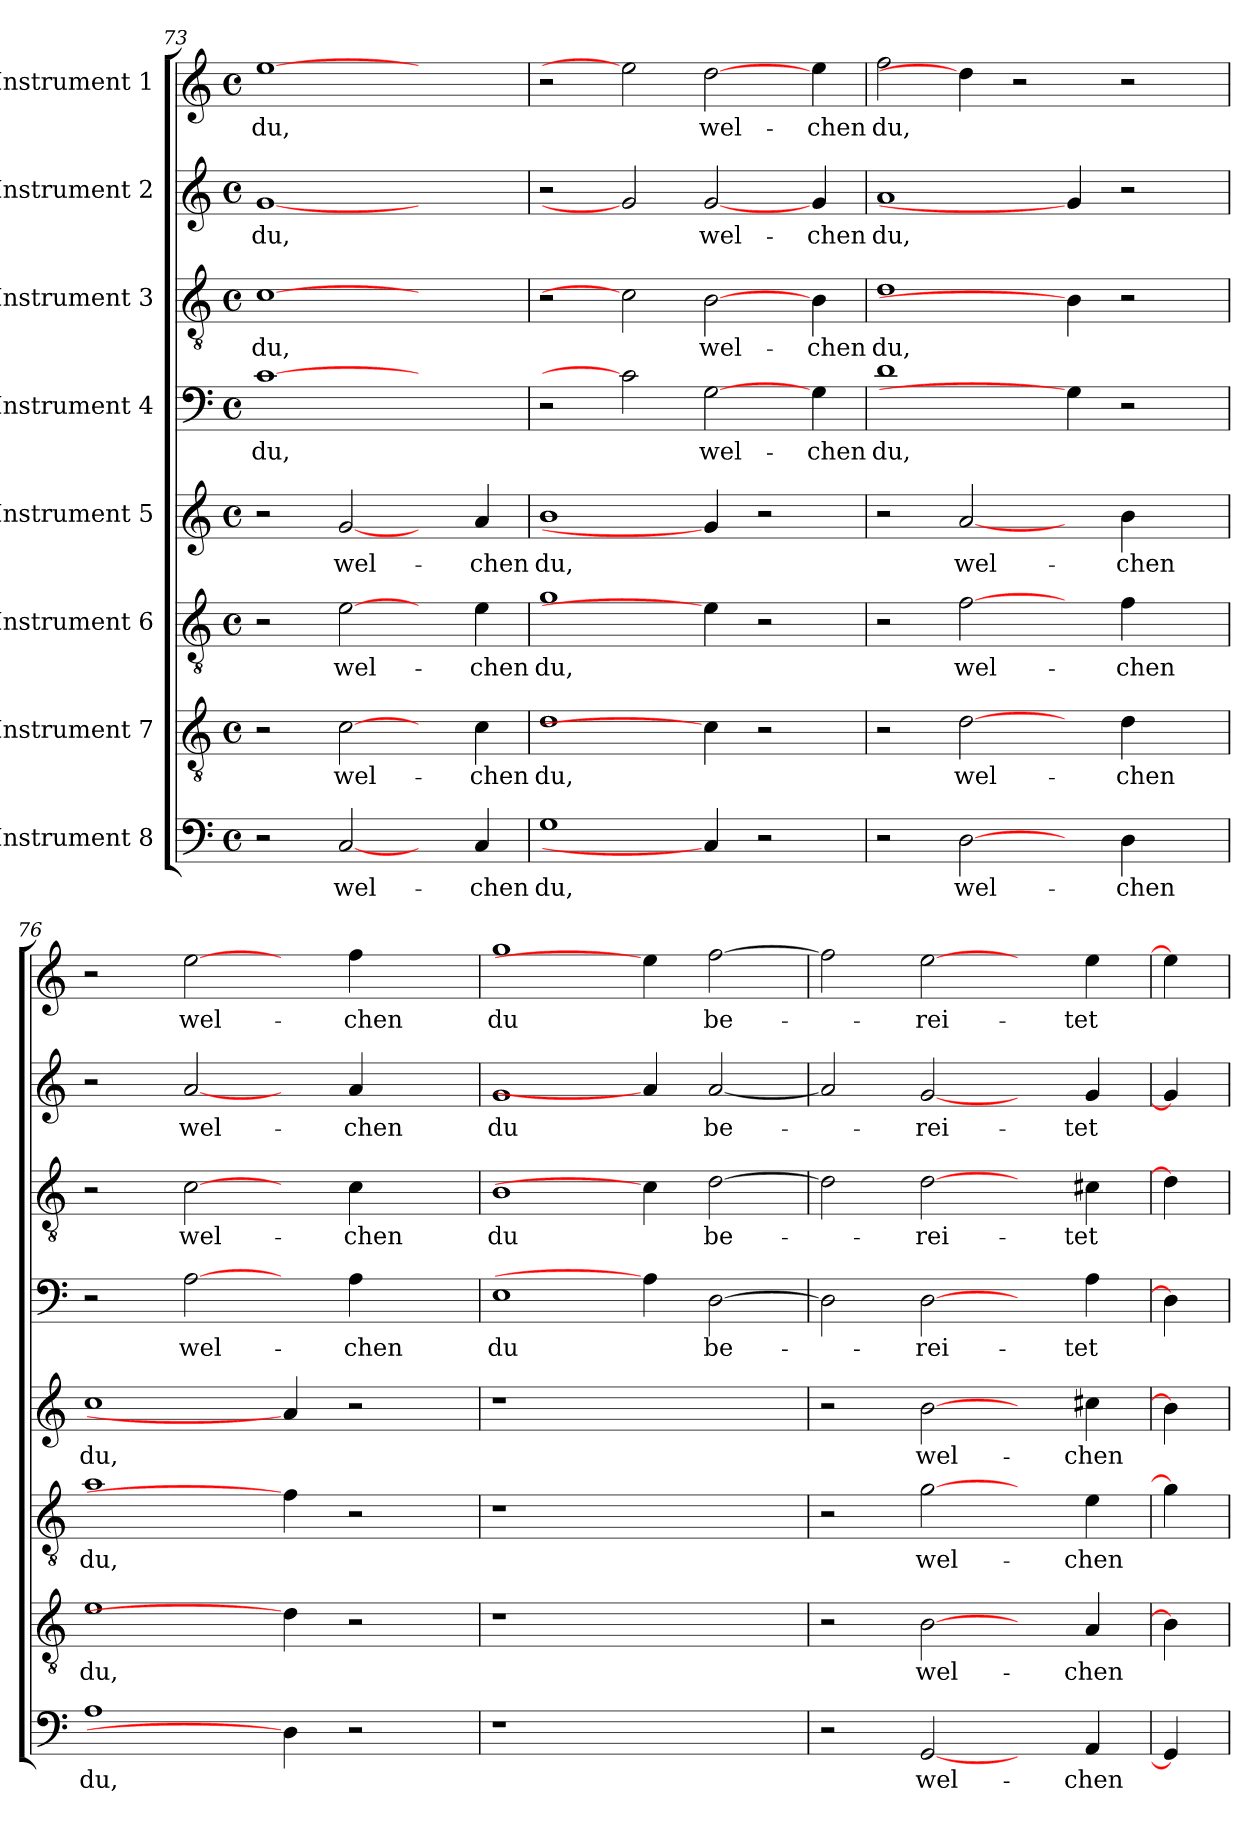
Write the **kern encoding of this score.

**kern	**text	**kern	**text	**kern	**text	**kern	**text	**kern	**text	**kern	**text	**kern	**text	**kern	**text
*part8	*part8	*part7	*part7	*part6	*part6	*part5	*part5	*part4	*part4	*part3	*part3	*part2	*part2	*part1	*part1
*staff8	*staff8	*staff7	*staff7	*staff6	*staff6	*staff5	*staff5	*staff4	*staff4	*staff3	*staff3	*staff2	*staff2	*staff1	*staff1
*I"Instrument 8	*	*I"Instrument 7	*	*I"Instrument 6	*	*I"Instrument 5	*	*I"Instrument 4	*	*I"Instrument 3	*	*I"Instrument 2	*	*I"Instrument 1	*
*clefF4	*	*clefGv2	*	*clefGv2	*	*clefG2	*	*clefF4	*	*clefGv2	*	*clefG2	*	*clefG2	*
*M4/4	*	*M4/4	*	*M4/4	*	*M4/4	*	*M4/4	*	*M4/4	*	*M4/4	*	*M4/4	*
*met(c)	*	*met(c)	*	*met(c)	*	*met(c)	*	*met(c)	*	*met(c)	*	*met(c)	*	*met(c)	*
=73	=73	=73	=73	=73	=73	=73	=73	=73	=73	=73	=73	=73	=73	=73	=73
!	!	!	!	!	!	!	!	!	!LO:LY:b:cj	!	!LO:LY:b:cj	!	!LO:LY:b:cj	!	!LO:LY:b:cj
2r	.	2r	.	2r	.	2r	.	[1c	du,	[1c	du,	[1g	du,	[1ee	du,
!	!LO:LY:b:cj	!	!LO:LY:b:cj	!	!LO:LY:b:cj	!	!LO:LY:b:cj	!	!	!	!	!	!	!	!
[2C/	wel-	[2c\	wel-	[2e\	wel-	[2g/	wel-	.	.	.	.	.	.	.	.
4ryy	.	4ryy	.	4ryy	.	4ryy	.	2ryy	.	2ryy	.	2ryy	.	2ryy	.
!	!LO:LY:b:cj	!	!LO:LY:b:cj	!	!LO:LY:b:cj	!	!LO:LY:b:cj	!	!	!	!	!	!	!	!
4C/	-chen	4c\	-chen	4e\	-chen	4a/	-chen	.	.	.	.	.	.	.	.
=74	=74	=74	=74	=74	=74	=74	=74	=74	=74	=74	=74	=74	=74	=74	=74
!	!LO:LY:b:cj	!	!LO:LY:b:cj	!	!LO:LY:b:cj	!	!LO:LY:b:cj	!	!	!	!	!	!	!	!
1G	du,	1d	du,	1g	du,	1b	du,	2r	.	2r	.	2r	.	2r	.
.	.	.	.	.	.	.	.	2c]	.	2c]	.	2g]	.	2ee]	.
!	!	!	!	!	!	!	!	!	!LO:LY:b:cj	!	!LO:LY:b:cj	!	!LO:LY:b:cj	!	!LO:LY:b:cj
4C/]	.	4c\]	.	4e\]	.	4g/]	.	[2G\	wel-	[2B\	wel-	[2g/	wel-	[2dd\	wel-
2r	.	2r	.	2r	.	2r	.	.	.	.	.	.	.	.	.
!	!	!	!	!	!	!	!	!	!LO:LY:b:cj	!	!LO:LY:b:cj	!	!LO:LY:b:cj	!	!LO:LY:b:cj
.	.	.	.	.	.	.	.	4G\	-chen	4B\	-chen	4g/	-chen	4ee\	-chen
=75	=75	=75	=75	=75	=75	=75	=75	=75	=75	=75	=75	=75	=75	=75	=75
!	!	!	!	!	!	!	!	!	!LO:LY:b:cj	!	!LO:LY:b:cj	!	!LO:LY:b:cj	!	!LO:LY:b:cj
2r	.	2r	.	2r	.	2r	.	1d	du,	1d	du,	1a	du,	2ff\	du,
!	!LO:LY:b:cj	!	!LO:LY:b:cj	!	!LO:LY:b:cj	!	!LO:LY:b:cj	!	!	!	!	!	!	!	!
[2D\	wel-	[2d\	wel-	[2f\	wel-	[2a/	wel-	.	.	.	.	.	.	4dd\]	.
.	.	.	.	.	.	.	.	.	.	.	.	.	.	2r	.
4ryy	.	4ryy	.	4ryy	.	4ryy	.	4G\]	.	4B\]	.	4g/]	.	.	.
!	!LO:LY:b:cj	!	!LO:LY:b:cj	!	!LO:LY:b:cj	!	!LO:LY:b:cj	!	!	!	!	!	!	!	!
4D\	-chen	4d\	-chen	4f\	-chen	4b\	-chen	2r	.	2r	.	2r	.	2r	.
4ryy	.	4ryy	.	4ryy	.	4ryy	.	.	.	.	.	.	.	.	.
=76	=76	=76	=76	=76	=76	=76	=76	=76	=76	=76	=76	=76	=76	=76	=76
!	!LO:LY:b:cj	!	!LO:LY:b:cj	!	!LO:LY:b:cj	!	!LO:LY:b:cj	!	!	!	!	!	!	!	!
1A	du,	1e	du,	1a	du,	1cc	du,	2r	.	2r	.	2r	.	2r	.
!	!	!	!	!	!	!	!	!	!LO:LY:b:cj	!	!LO:LY:b:cj	!	!LO:LY:b:cj	!	!LO:LY:b:cj
.	.	.	.	.	.	.	.	[2A\	wel-	[2c\	wel-	[2a/	wel-	[2ee\	wel-
4D\]	.	4d\]	.	4f\]	.	4a/]	.	4ryy	.	4ryy	.	4ryy	.	4ryy	.
!	!	!	!	!	!	!	!	!	!LO:LY:b:cj	!	!LO:LY:b:cj	!	!LO:LY:b:cj	!	!LO:LY:b:cj
2r	.	2r	.	2r	.	2r	.	4A\	-chen	4c\	-chen	4a/	-chen	4ff\	-chen
.	.	.	.	.	.	.	.	4ryy	.	4ryy	.	4ryy	.	4ryy	.
!!LO:PB:g=z
=77	=77	=77	=77	=77	=77	=77	=77	=77	=77	=77	=77	=77	=77	=77	=77
!LO:N:vis=1	!	!LO:N:vis=1	!	!LO:N:vis=1	!	!LO:N:vis=1	!	!	!LO:LY:b:cj	!	!LO:LY:b:cj	!	!LO:LY:b:cj	!	!LO:LY:b:cj
1r	.	1r	.	1r	.	1r	.	1E	du	1B	du	1g	du	1gg	du
2.ryy	.	2.ryy	.	2.ryy	.	2.ryy	.	4A\]	.	4c\]	.	4a/]	.	4ee\]	.
!	!	!	!	!	!	!	!	!	!LO:LY:b:cj	!	!LO:LY:b:cj	!	!LO:LY:b:cj	!	!LO:LY:b:cj
.	.	.	.	.	.	.	.	[>2D\	be-	[>2d\	be-	[<2a/	be-	[>2ff\	be-
=78	=78	=78	=78	=78	=78	=78	=78	=78	=78	=78	=78	=78	=78	=78	=78
2r	.	2r	.	2r	.	2r	.	2D\]	.	2d\]	.	2a/]	.	2ff\]	.
!	!LO:LY:b:cj	!	!LO:LY:b:cj	!	!LO:LY:b:cj	!	!LO:LY:b:cj	!	!LO:LY:b:cj	!	!LO:LY:b:cj	!	!LO:LY:b:cj	!	!LO:LY:b:cj
[2GG/	wel-	[2B\	wel-	[2g\	wel-	[2b\	wel-	[2D\	-rei-	[2d\	-rei-	[2g/	-rei-	[2ee\	-rei-
4ryy	.	4ryy	.	4ryy	.	4ryy	.	4ryy	.	4ryy	.	4ryy	.	4ryy	.
!	!LO:LY:b:cj	!	!LO:LY:b:cj	!	!LO:LY:b:cj	!	!LO:LY:b:cj	!	!LO:LY:b:cj	!	!LO:LY:b:cj	!	!LO:LY:b:cj	!	!LO:LY:b:cj
4AA/	-chen	4A/	-chen	4e\	-chen	4cc#X\	-chen	4A\	-tet	4c#X\	-tet	4g/	-tet	4ee\	-tet
=79	=79	=79	=79	=79	=79	=79	=79	=79	=79	=79	=79	=79	=79	=79	=79
4GG/]	.	4B\]	.	4g\]	.	4b\]	.	4D\]	.	4d\]	.	4g/]	.	4ee\]	.
=	=	=	=	=	=	=	=	=	=	=	=	=	=	=	=
*-	*-	*-	*-	*-	*-	*-	*-	*-	*-	*-	*-	*-	*-	*-	*-
